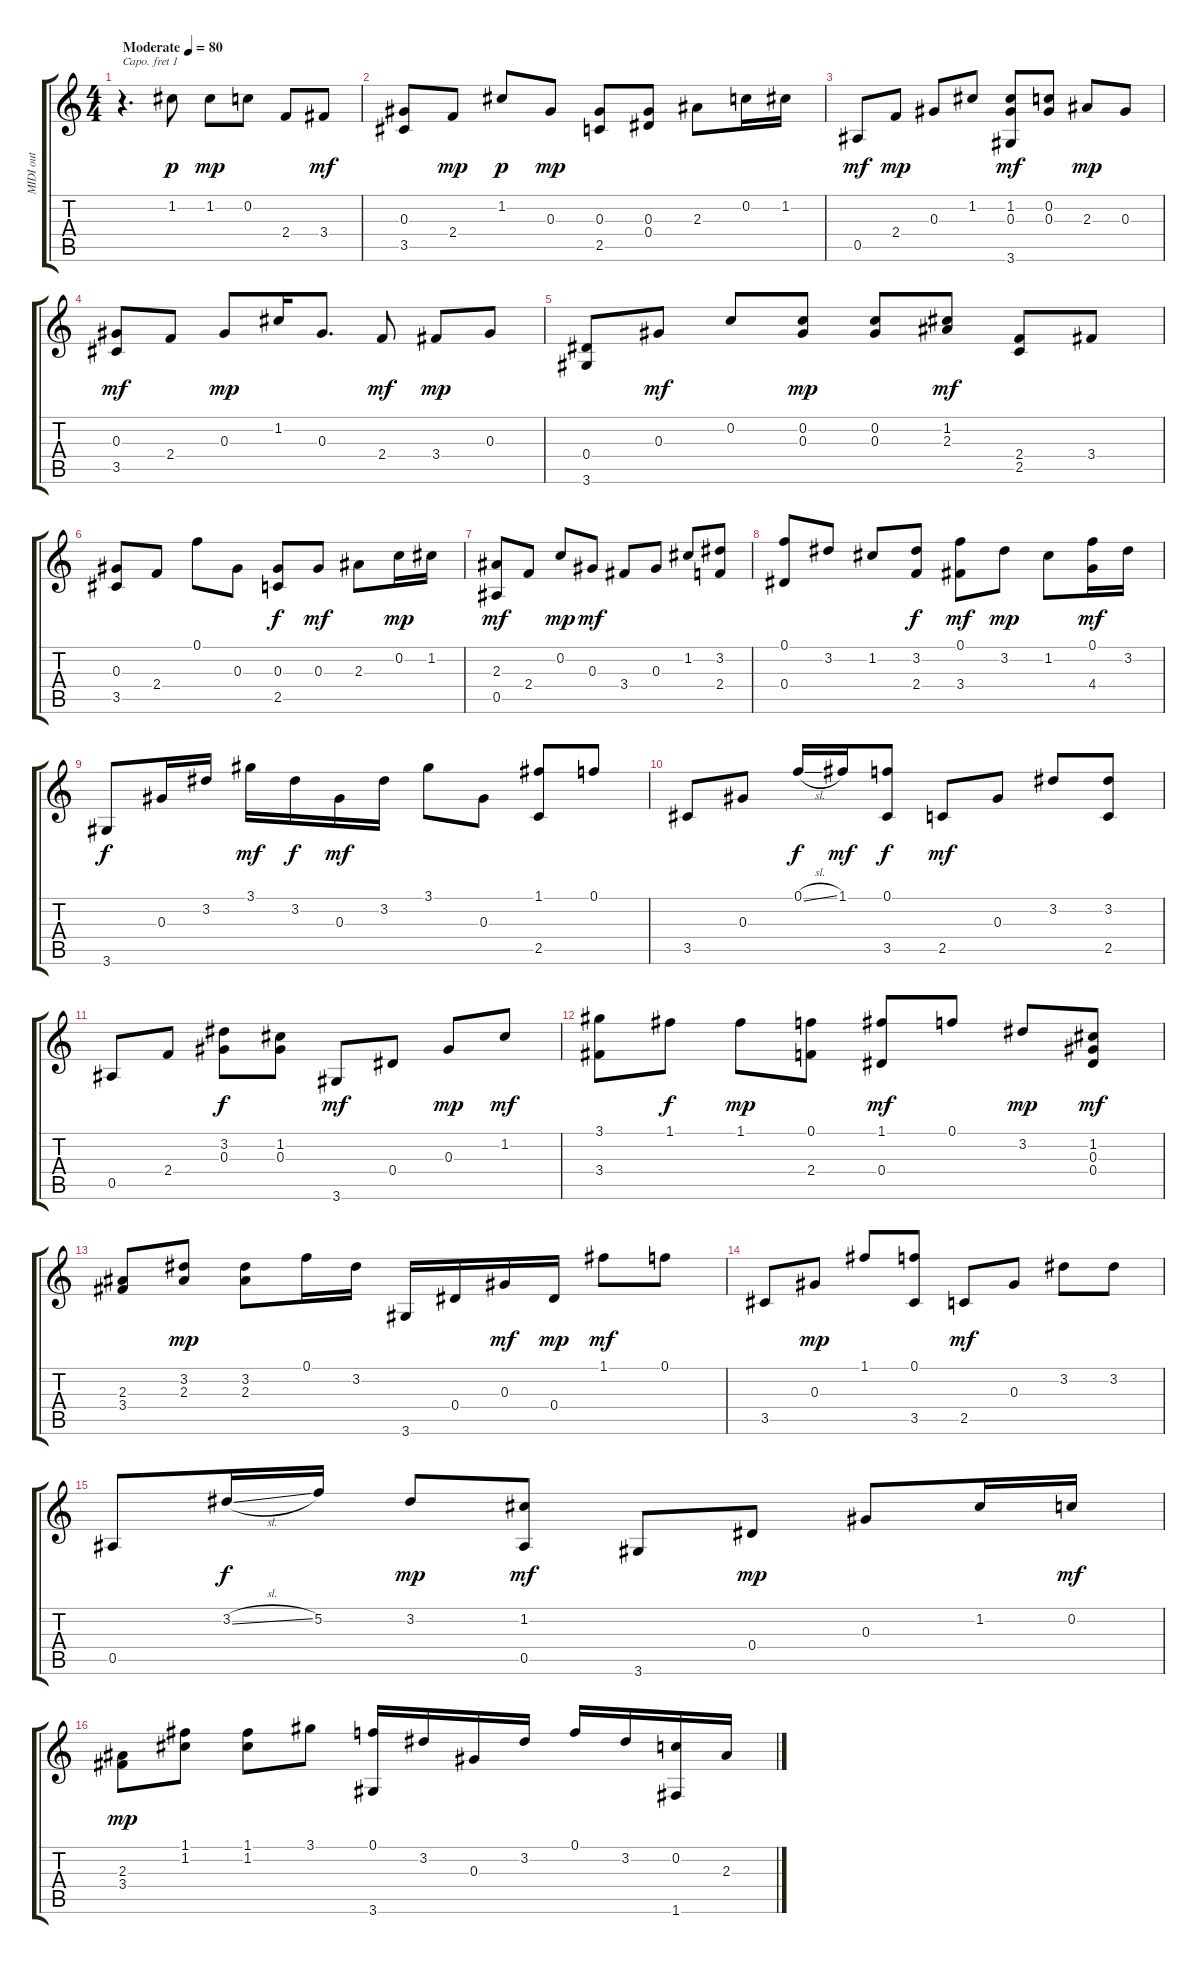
\track ("MIDI out" "MIDI out") {instrument acousticguitarnylon}
\staff {score tabs}
\capo 1
\tuning (E4 B3 G3 D3 A2 E2) {hide}
\ts (4 4)
\tempo (80 "Moderate")
\clef g2
\ks c
r.4{d dy p instrument acousticguitarnylon} 1.2.8 1.2.8{dy mp} 0.2.8 2.4.8 3.4.8{dy mf} |
(0.3 3.5).8 2.4.8{dy mp} 1.2.8{dy p} 0.3.8{dy mp} (0.3 2.5).8 (0.3 0.4).8 2.3.8 0.2.16 1.2.16 |
0.5.8{dy mf} 2.4.8{dy mp} 0.3.8 1.2.8 (1.2 0.3 3.6).8{dy mf} (0.2 0.3).8 2.3.8{dy mp} 0.3.8 |
(0.3 3.5).8{dy mf} 2.4.8 0.3.8{dy mp} 1.2.16 0.3.8{d} 2.4.8{dy mf} 3.4.8{dy mp} 0.3.8 |
(0.4 3.6).8 0.3.8{dy mf} 0.2.8 (0.2 0.3).8{dy mp} (0.2 0.3).8 (1.2 2.3).8{dy mf} (2.4 2.5).8 3.4.8 |
(0.3 3.5).8 2.4.8 0.1.8 0.3.8 (0.3 2.5).8{dy f} 0.3.8{dy mf} 2.3.8 0.2.16{dy mp} 1.2.16 |
(2.3 0.5).8{dy mf} 2.4.8 0.2.8{dy mp} 0.3.8{dy mf} 3.4.8 0.3.8 1.2.8 (3.2 2.4).8 |
(0.1 0.4).8 3.2.8 1.2.8 (3.2 2.4).8{dy f} (0.1 3.4).8{dy mf} 3.2.8{dy mp} 1.2.8 (0.1 4.4).16{dy mf} 3.2.16 |
3.6.8{dy f} 0.3.16 3.2.16 3.1.16{dy mf} 3.2.16{dy f} 0.3.16{dy mf} 3.2.16 3.1.8 0.3.8 (1.1 2.5).8 0.1.8 |
3.5.8 0.3.8 0.1{sl}.16{dy f} 1.1.16{dy mf} (0.1 3.5).8{dy f} 2.5.8{dy mf} 0.3.8 3.2.8 (3.2 2.5).8 |
0.5.8 2.4.8 (3.2 0.3).8{dy f} (1.2 0.3).8 3.6.8{dy mf} 0.4.8 0.3.8{dy mp} 1.2.8{dy mf} |
(3.1 3.4).8 1.1.8{dy f} 1.1.8{dy mp} (0.1 2.4).8 (1.1 0.4).8{dy mf} 0.1.8 3.2.8{dy mp} (1.2 0.3 0.4).8{dy mf} |
(2.3 3.4).8 (3.2 2.3).8{dy mp} (3.2 2.3).8 0.1.16 3.2.16 3.6.16 0.4.16 0.3.16{dy mf} 0.4.16{dy mp} 1.1.8{dy mf} 0.1.8 |
3.5.8 0.3.8{dy mp} 1.1.8 (0.1 3.5).8 2.5.8{dy mf} 0.3.8 3.2.8 3.2.8 |
0.5.8 3.2{sl}.16{dy f} 5.2.16 3.2.8{dy mp} (1.2 0.5).8{dy mf} 3.6.8 0.4.8{dy mp} 0.3.8 1.2.16 0.2.16{dy mf} |
(2.3 3.4).8{dy mp} (1.1 1.2).8 (1.1 1.2).8 3.1.8 (0.1 3.6).16 3.2.16 0.3.16 3.2.16 0.1.16 3.2.16 (0.2 1.6).16 2.3.16
